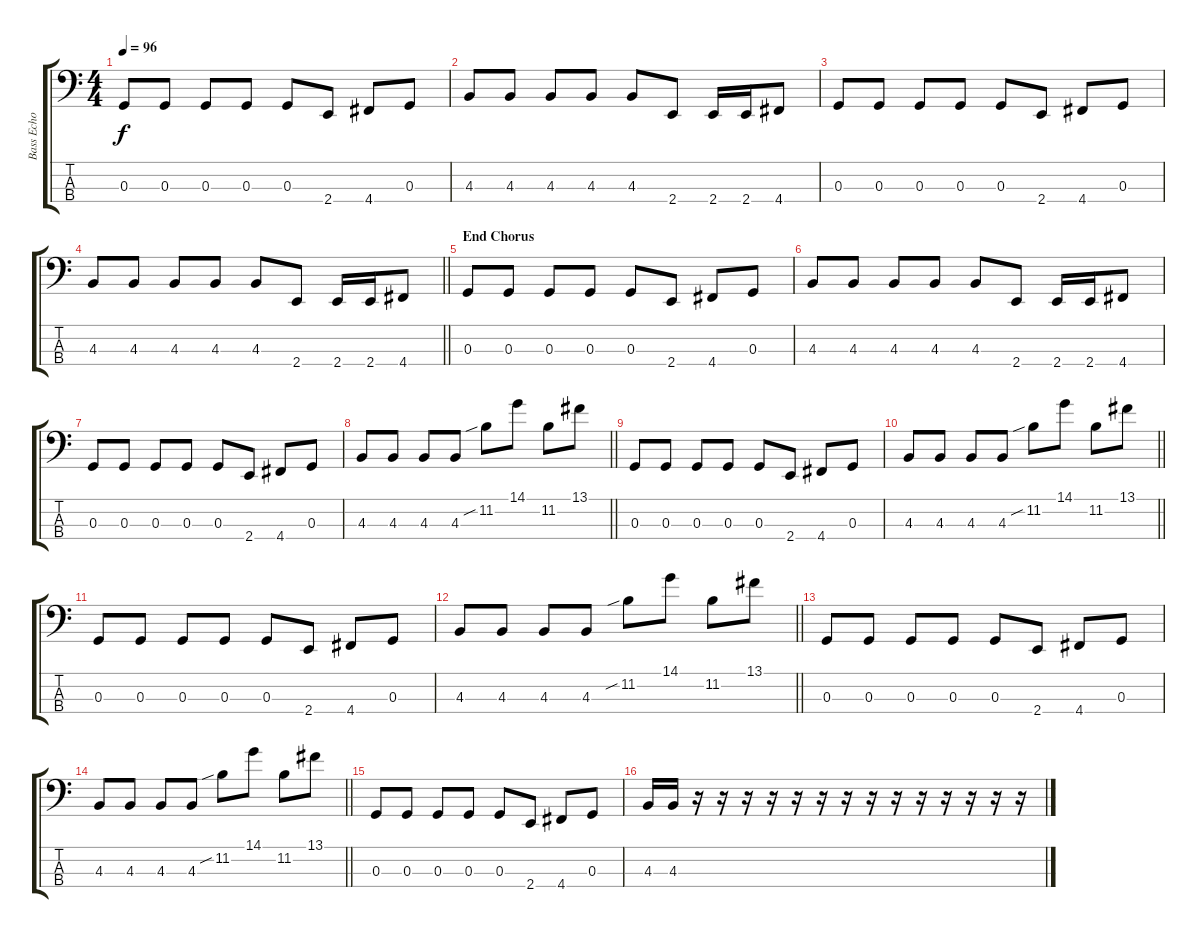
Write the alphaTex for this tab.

\track ("Bass Echo" "Bass Echo") {instrument electricguitarmuted}
\staff {score tabs}
\tuning (F2 C2 G1 D1) {hide}
\ts (4 4)
\tempo 96
\clef f4
\ks c
0.3.8{dy f} 0.3.8 0.3.8 0.3.8 0.3.8 2.4.8 4.4.8 0.3.8 |
4.3.8 4.3.8 4.3.8 4.3.8 4.3.8 2.4.8 2.4.16 2.4.16 4.4.8 |
0.3.8 0.3.8 0.3.8 0.3.8 0.3.8 2.4.8 4.4.8 0.3.8 |
\barLineRight lightlight
4.3.8 4.3.8 4.3.8 4.3.8 4.3.8 2.4.8 2.4.16 2.4.16 4.4.8 |
\section ("" "End Chorus")
0.3.8 0.3.8 0.3.8 0.3.8 0.3.8 2.4.8 4.4.8 0.3.8 |
4.3.8 4.3.8 4.3.8 4.3.8 4.3.8 2.4.8 2.4.16 2.4.16 4.4.8 |
0.3.8 0.3.8 0.3.8 0.3.8 0.3.8 2.4.8 4.4.8 0.3.8 |
\barLineRight lightlight
4.3.8 4.3.8 4.3.8 4.3.8 11.2{sib}.8 14.1.8 11.2.8 13.1.8 |
0.3.8 0.3.8 0.3.8 0.3.8 0.3.8 2.4.8 4.4.8 0.3.8 |
\barLineRight lightlight
4.3.8 4.3.8 4.3.8 4.3.8 11.2{sib}.8 14.1.8 11.2.8 13.1.8 |
0.3.8 0.3.8 0.3.8 0.3.8 0.3.8 2.4.8 4.4.8 0.3.8 |
\barLineRight lightlight
4.3.8 4.3.8 4.3.8 4.3.8 11.2{sib}.8 14.1.8 11.2.8 13.1.8 |
0.3.8 0.3.8 0.3.8 0.3.8 0.3.8 2.4.8 4.4.8 0.3.8 |
\barLineRight lightlight
4.3.8 4.3.8 4.3.8 4.3.8 11.2{sib}.8 14.1.8 11.2.8 13.1.8 |
0.3.8 0.3.8 0.3.8 0.3.8 0.3.8 2.4.8 4.4.8 0.3.8 |
4.3.16 4.3.16 r.16 r.16 r.16 r.16 r.16 r.16 r.16 r.16 r.16 r.16 r.16 r.16 r.16 r.16
